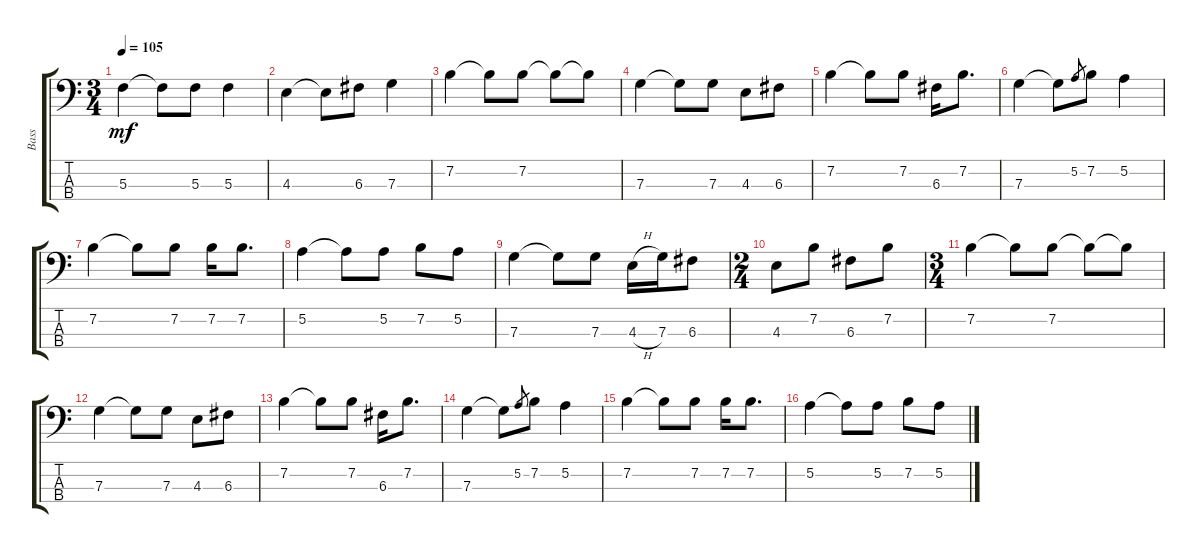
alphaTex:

\track ("Bass" "Bass") {instrument shamisen}
\staff {score tabs}
\tuning (A3 E3 C3 G3) {hide}
\ts (3 4)
\tempo 105
\clef f4
\ks c
5.3.4{dy mf} 5.3{t}.8 5.3.8 5.3.4 |
4.3.4 4.3{t}.8 6.3.8 7.3.4 |
7.2.4 7.2{t}.8 7.2.8 7.2{t}.8 7.2{t}.8 |
7.3.4 7.3{t}.8 7.3.8 4.3.8 6.3.8 |
7.2.4 7.2{t}.8 7.2.8 6.3.16 7.2.8{d} |
7.3.4 7.3{t}.8 5.2.8{gr} 7.2.8 5.2.4 |
7.2.4 7.2{t}.8 7.2.8 7.2.16 7.2.8{d} |
5.2.4 5.2{t}.8 5.2.8 7.2.8 5.2.8 |
7.3.4 7.3{t}.8 7.3.8 4.3{h}.16 7.3.16 6.3.8 |
\ts (2 4)
4.3.8 7.2.8 6.3.8 7.2.8 |
\ts (3 4)
7.2.4 7.2{t}.8 7.2.8 7.2{t}.8 7.2{t}.8 |
7.3.4 7.3{t}.8 7.3.8 4.3.8 6.3.8 |
7.2.4 7.2{t}.8 7.2.8 6.3.16 7.2.8{d} |
7.3.4 7.3{t}.8 5.2.8{gr} 7.2.8 5.2.4 |
7.2.4 7.2{t}.8 7.2.8 7.2.16 7.2.8{d} |
5.2.4 5.2{t}.8 5.2.8 7.2.8 5.2.8
